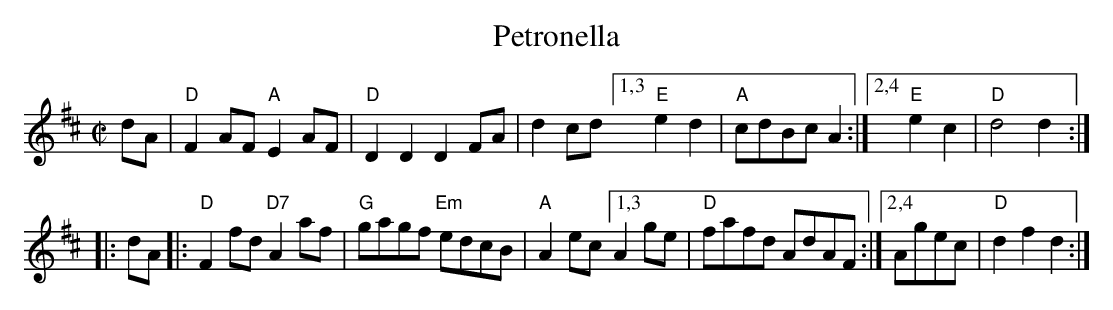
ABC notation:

X:1
T: Petronella
M: C|
L: 1/8
K: D
dA \
| "D"F2AF "A"E2AF | "D"D2D2 D2FA | d2cd [1,3 "E"e2d2 | "A"cdBc A2 \
                                      :|[2,4 "E"e2c2 | "D"d4 d2 :|
|: dA \
|: "D"F2fd "D7"A2af | "G"gagf "Em"edcB | "A"A2ec [1,3 A2ge | "D"fafd AdAF \
                                               :|[2,4 Agec | "D"d2f2 d2 :|
